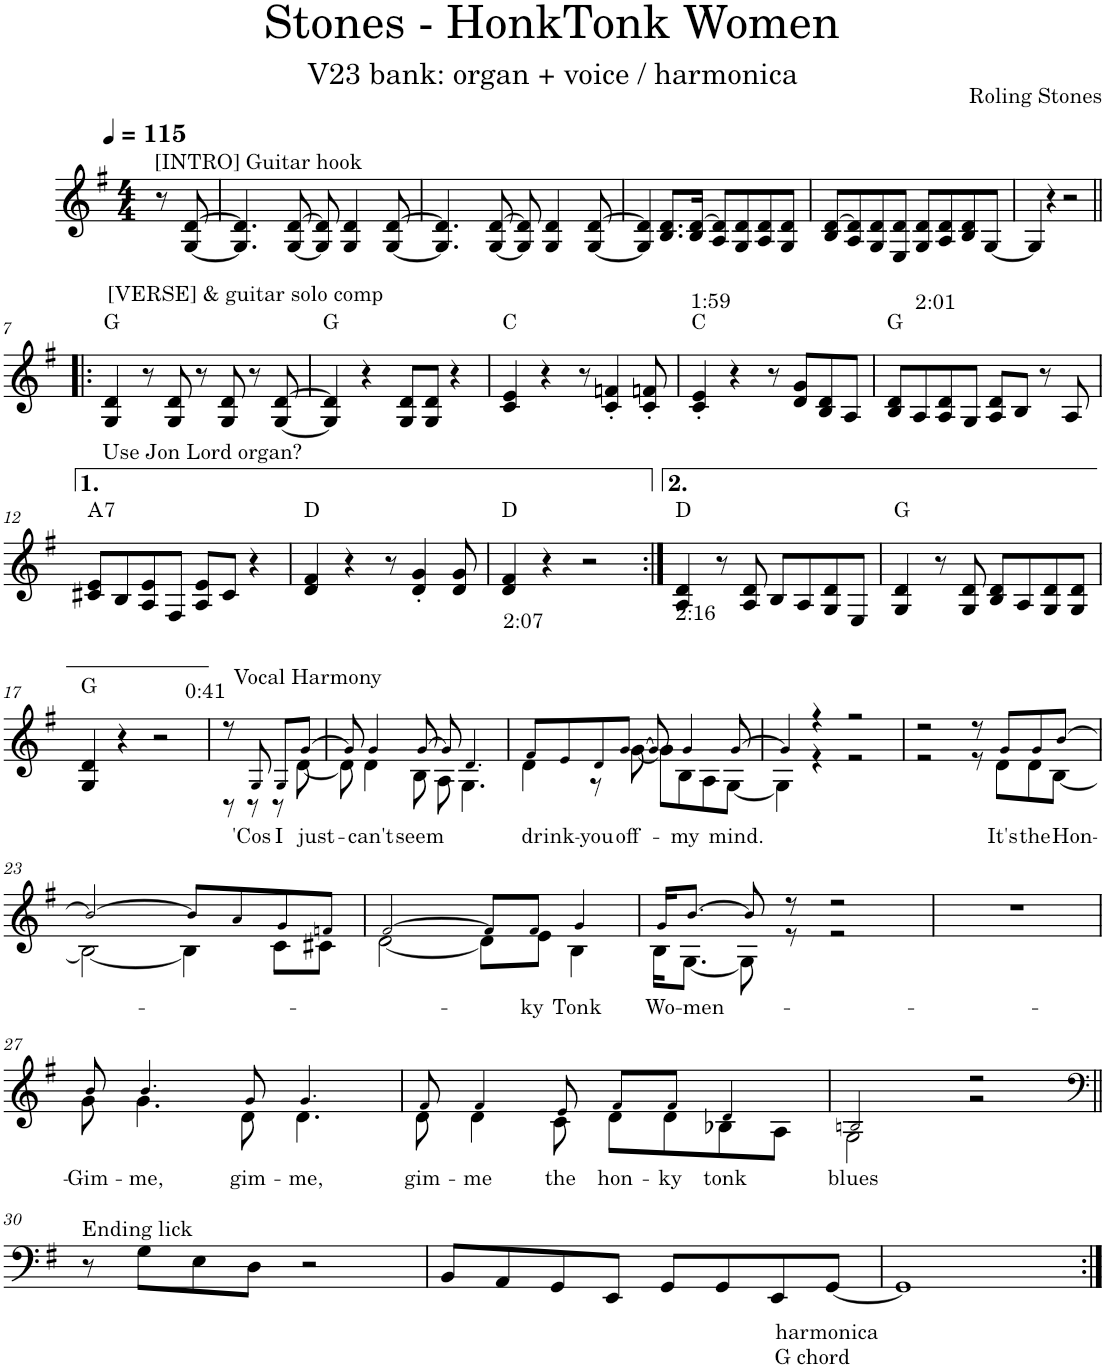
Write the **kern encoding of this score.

**kern	**text	**harte
*part1	*part1	*part1
*staff1	*staff1	*
*I"Piano	*	*
*I'Pno.	*	*
*clefG2	*	*
*k[f#]	*	*
*M4/4	*	*
*MM115	*	*
=1	=1	=1
!LO:TX:a:t=[INTRO] Guitar hook	!	!
8r	.	.
[8G/ [8d/	.	.
=2	=2	=2
4.G/] 4.d/]	.	.
[8G/ [8d/	.	.
8G/] 8d/]	.	.
4G/ 4d/	.	.
[8G/ [8d/	.	.
=3	=3	=3
4.G/] 4.d/]	.	.
[8G/ [8d/	.	.
8G/] 8d/]	.	.
4G/ 4d/	.	.
[8G/ [8d/	.	.
=4	=4	=4
4G/] 4d/]	.	.
8.B/ 8.d/L	.	.
16B/ [16d/Jk	.	.
8A/ 8d/]L	.	.
8G/ 8d/	.	.
8A/ 8d/	.	.
8G/ 8d/J	.	.
=5	=5	=5
8B/ [8d/L	.	.
8A/ 8d/]	.	.
8G/ 8d/	.	.
8E/ 8d/J	.	.
8G/ 8d/L	.	.
8A/ 8d/	.	.
8B/ 8d/	.	.
[8G/J	.	.
=6	=6	=6
4G/]	.	.
4r	.	.
2r	.	.
!!LO:LB:g=z
=7!|:	=7!|:	=7!|:
!LO:TX:a:t=[VERSE] & guitar solo comp	!	!
!LO:TX:b:t=Use Jon Lord organ?	!	!
4G/ 4d/	.	G:maj
8r	.	.
8G/ 8d/	.	.
8r	.	.
8G/ 8d/	.	.
8r	.	.
[8G/ [8d/	.	.
=8	=8	=8
4G/] 4d/]	.	G:maj
4r	.	.
8G/ 8d/L	.	.
8G/ 8d/J	.	.
4r	.	.
=9	=9	=9
4c/ 4e/	.	C:maj
4r	.	.
8r	.	.
4c/' 4fn/'	.	.
8c/' 8fn/'	.	.
=10	=10	=10
!LO:TX:a:t=1&colon;59	!	!
4c/' 4e/'	.	C:maj
4r	.	.
8r	.	.
8d/ 8g/L	.	.
8B/ 8d/	.	.
8A/J	.	.
=11	=11	=11
!LO:TX:a:t=2&colon;01	!	!
8B/ 8d/L	.	G:maj
8A/	.	.
8A/ 8d/	.	.
8G/J	.	.
8A/ 8d/L	.	.
8B/J	.	.
8r	.	.
8A/	.	.
!!LO:LB:g=z
=12	=12	=12
!	!	!LO:H:kt=7
8c#X/ 8e/L	.	A:7
8B/	.	.
8A/ 8e/	.	.
8F#/J	.	.
8A/ 8e/L	.	.
8c#/J	.	.
4r	.	.
=13	=13	=13
4d/ 4f#/	.	D:maj
4r	.	.
8r	.	.
4d/' 4g/'	.	.
8d/ 8g/	.	.
=14	=14	=14
!LO:TX:b:t=2&colon;07	!	!
4d/ 4f#/	.	D:maj
4r	.	.
2r	.	.
=15:|!	=15:|!	=15:|!
!LO:TX:b:t=2&colon;16	!	!
4A/ 4d/	.	D:maj
8r	.	.
8A/ 8d/	.	.
8B/L	.	.
8A/	.	.
8G/ 8d/	.	.
8E/J	.	.
=16	=16	=16
4G/ 4d/	.	G:maj
8r	.	.
8G/ 8d/	.	.
8B/ 8d/L	.	.
8A/	.	.
8G/ 8d/	.	.
8G/ 8d/J	.	.
!!LO:LB:g=z
=17	=17	=17
4G/ 4d/	.	G:maj
4r	.	.
2r	.	.
=18	=18	=18
*^	*	*
!LO:TX:a:t=0&colon;41	!	!	!
!LO:TX:a:t=Vocal Harmony	!	!	!
8r	8r	.	.
!	!	!LO:LY:b	!
8G!/	8r	'Cos	.
!	!	!LO:LY:b	!
8G!/L	8r	I	.
!	!	!LO:LY:b	!
[8g!/J	[8d\	just-	.
=19	=19	=19	=19
8g!/]	8d\]	.	.
!	!	!LO:LY:b	!
4g!/	4d\	-can't	.
!	!	!LO:LY:b	!
[8g!/	8B\	seem	.
8g!/]	8A\	.	.
4.d!/	4.G\	.	.
=20	=20	=20	=20
!	!	!LO:LY:b	!
8f#!/L	4d\	drink-	.
8e!/	.	.	.
!	!	!LO:LY:b	!
8d!/	8r	-you	.
!	!	!LO:LY:b	!
[8g!/J	[8g\	off-	.
8g!/]	8g\L]	.	.
!	!	!LO:LY:b	!
4g!/	8B\	-my	.
.	8A\	.	.
!	!	!LO:LY:b	!
[8g!/	[8G\J	mind.	.
=21	=21	=21	=21
4g!/]	4G\]	.	.
4r	4r	.	.
2r	2r	.	.
=22	=22	=22	=22
2r	2r	.	.
8r	8r	.	.
!	!	!LO:LY:b	!
8g!/L	8d\L	It's	.
!	!	!LO:LY:b	!
8g!/	8d\	the	.
!	!	!LO:LY:b	!
[8b!/J	[8B\J	Hon-	.
!!LO:LB:g=z	!!
=23	=23	=23	=23
2b!/_	2B\_	.	.
8b!/L]	4B\]	.	.
8a!/	.	.	.
8g!/	8c\L	.	.
8fn!/J	8c#X\J	.	.
=24	=24	=24	=24
[2f#!/	[2d\	.	.
8f#!/L]	8d\L]	.	.
!	!	!LO:LY:b	!
8f#!/J	8e\J	-ky	.
!	!	!LO:LY:b	!
4g!/	4B\	Tonk	.
=25	=25	=25	=25
!	!	!LO:LY:b	!
16g!/KL	16B\KL	Wo-	.
!	!	!LO:LY:b	!
[8.b!/J	[8.G\J	-men-	.
8b!/]	8G\]	.	.
8r	8r	.	.
2r	2r	.	.
*v	*v	*	*
=26	=26	=26
1r	.	.
!!LO:LB:g=z
=27	=27	=27
*^	*	*
!	!	!LO:LY:b	!
8b!/	8g\	-Gim-	.
!	!	!LO:LY:b	!
4.b!/	4.g\	-me,	.
!	!	!LO:LY:b	!
8g!/	8d\	gim-	.
!	!	!LO:LY:b	!
4.g!/	4.d\	-me,	.
=28	=28	=28	=28
!	!	!LO:LY:b	!
8f#!/	8d\	gim-	.
!	!	!LO:LY:b	!
4f#!/	4d\	-me	.
!	!	!LO:LY:b	!
8e!/	8c\	the	.
!	!	!LO:LY:b	!
8f#!/L	8d\L	hon-	.
!	!	!LO:LY:b	!
8f#!/J	8d\	-ky	.
!	!	!LO:LY:b	!
4d!/	8B-X\	tonk	.
.	8A\J	.	.
=29	=29	=29	=29
!	!	!LO:LY:b	!
2Bn!/	2G\	blues	.
2r	2r	.	.
*v	*v	*	*
!!LO:LB:g=z
=30||	=30||	=30||
*clefF4	*	*
*^	*	*
!LO:TX:a:t=Ending lick	!	!	!
*v	*v	*	*
8r	.	.
8G\L	.	.
8E\	.	.
8D\J	.	.
2r	.	.
=31	=31	=31
8BB/L	.	.
8AA/	.	.
8GG/	.	.
8EE/J	.	.
8GG/L	.	.
8GG/	.	.
!LO:TX:b:t=harmonica	!	!
!LO:TX:b:t=G chord	!	!
8EE/	.	.
[8GG/J	.	.
=32	=32	=32
1GG]	.	.
=:|!	=:|!	=:|!
*-	*-	*-
